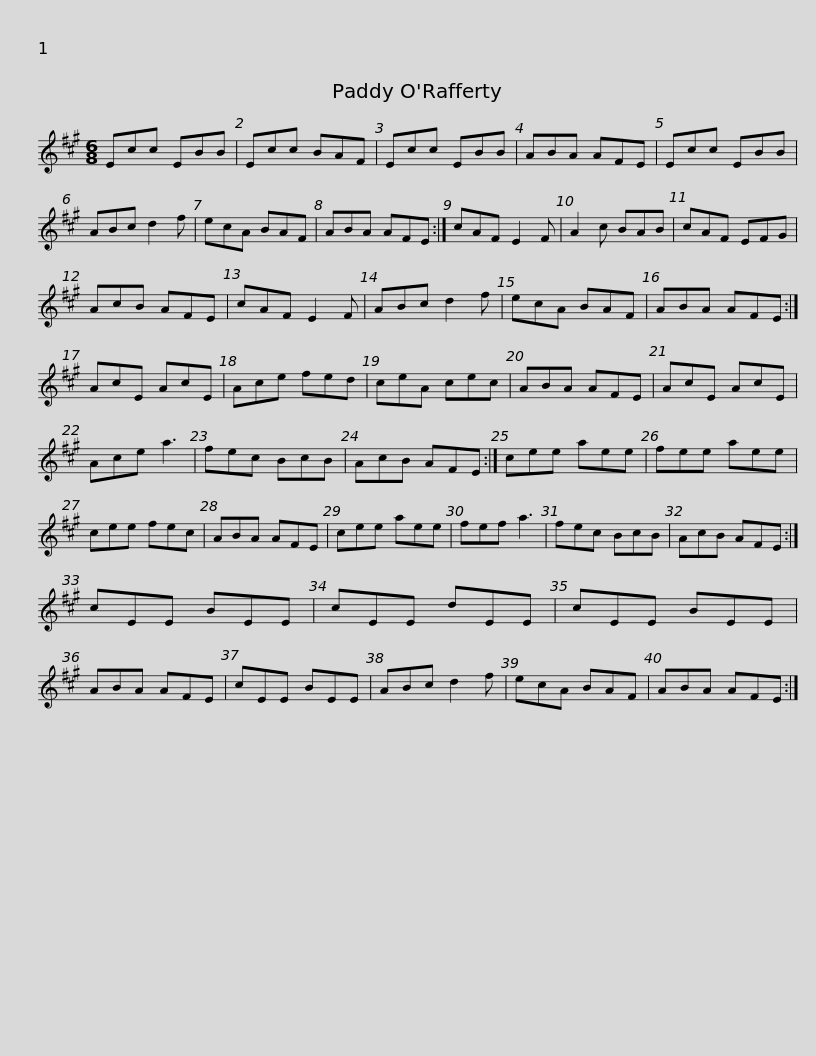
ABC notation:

X:1
L:1/8
M:6/8
I:linebreak $
K:A
V:1 treble
V:1
 Ecc EBB | Ecc BAF | Ecc EBB | ABA AFE | Ecc EBB | %5
 ABc d2 f | ecA BAF |$ ABA AFE :| cAF E2 F | A2 c BAB | %10
 cAF EFG | AcB AFE | cAF E2 F | ABc d2 f |$ ecA BAF | %15
 ABA AFE :| AcE AcE | Ace fed | ceA cec | ABA AFE | %20
 AcE AcE |$ Ace a3 | fec BcB | AcB AFE :| cee aee | %25
 fee aee | cee fec | ABA AFE |$ cee aee | fef a3 | %30
 fec BcB | AcB AFE :| cEE BEE | cEE dEE | cEE BEE |$ %35
 ABA AFE | cEE BEE | ABc d2 f | ecA BAF | ABA AFE :| %40
